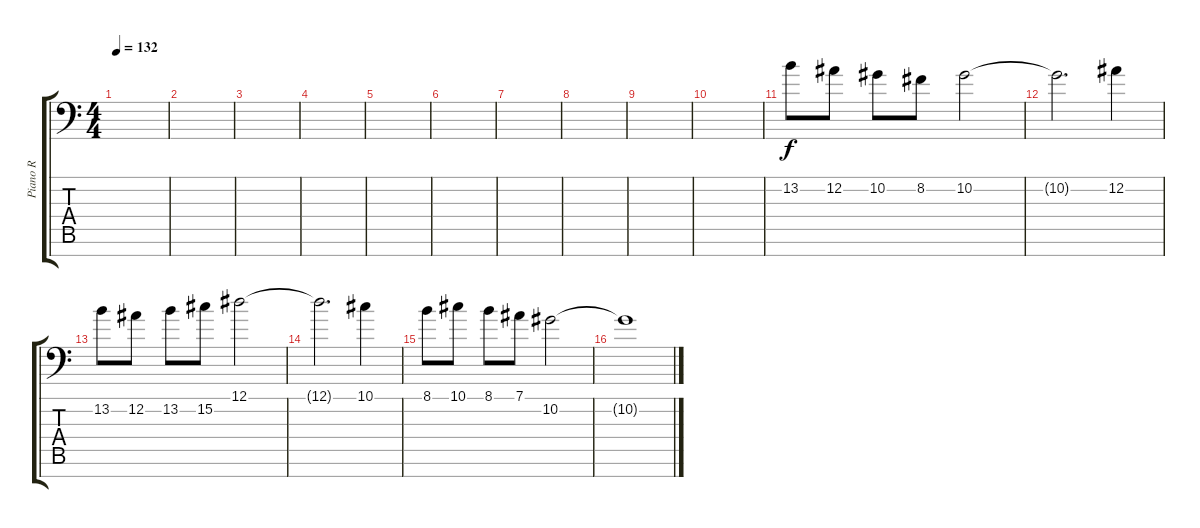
\track ("Piano R" "Piano R") {instrument acousticgrandpiano}
\staff {score tabs}
\tuning (Eb4 Bb3 Gb3 Db3 Ab2 Eb2 Bb1) {hide}
\ts (4 4)
\tempo 132
\clef f4
\ks c
|
|
|
|
|
|
|
|
|
|
13.2.8 12.2.8 10.2.8 8.2.8 10.2.2 |
10.2{t}.2{d} 12.2.4 |
13.2.8 12.2.8 13.2.8 15.2.8 12.1.2 |
12.1{t}.2{d} 10.1.4 |
8.1.8 10.1.8 8.1.8 7.1.8 10.2.2 |
10.2{t}.1
